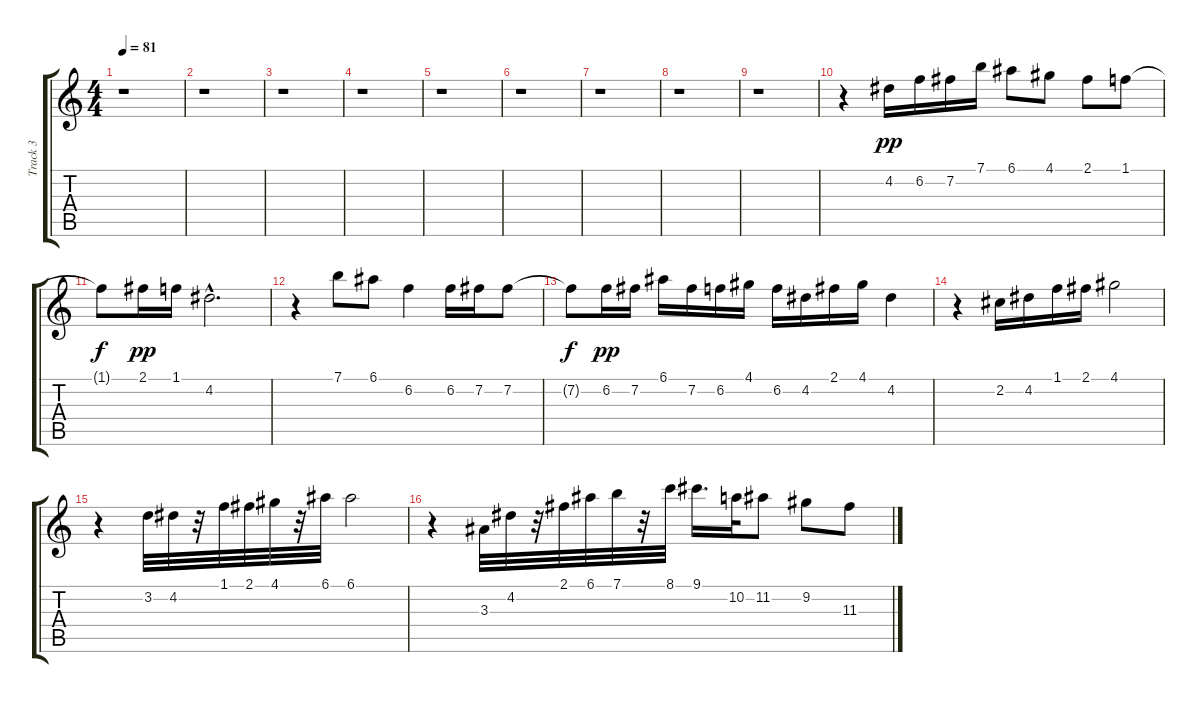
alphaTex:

\track ("Track 3" "Track 3") {instrument electricguitarclean}
\staff {score tabs}
\tuning (E4 B3 G3 D3 A2 E2) {hide}
\ts (4 4)
\tempo 81
\clef g2
\ks c
r.1{dy f} |
r.1 |
r.1 |
r.1 |
r.1 |
r.1 |
r.1 |
r.1 |
r.1 |
r.4 4.2.16{dy pp volume 15 instrument electricguitarclean} 6.2.16 7.2.16 7.1.16 6.1.8 4.1.8 2.1.8 1.1.8 |
1.1{t}.8{dy f} 2.1.16{dy pp} 1.1.16 4.2{hac}.2{d} |
r.4 7.1.8 6.1.8 6.2.4 6.2.16 7.2.16 7.2.8 |
7.2{t}.8{dy f} 6.2.16{dy pp} 7.2.16 6.1.16 7.2.16 6.2.16 4.1.16 6.2.16 4.2.16 2.1.16 4.1.16 4.2.4 |
r.4 2.2.16 4.2.16 1.1.16 2.1.16 4.1.2 |
r.4 3.2.32 4.2.32 r.32 1.1.32 2.1.32 4.1.32 r.32 6.1.32 6.1.2 |
r.4 3.3.32 4.2.32 r.32 2.1.32 6.1.32 7.1.32 r.32 8.1.32 9.1.16{d} 10.2.32 11.2.8 9.2.8 11.3.8
